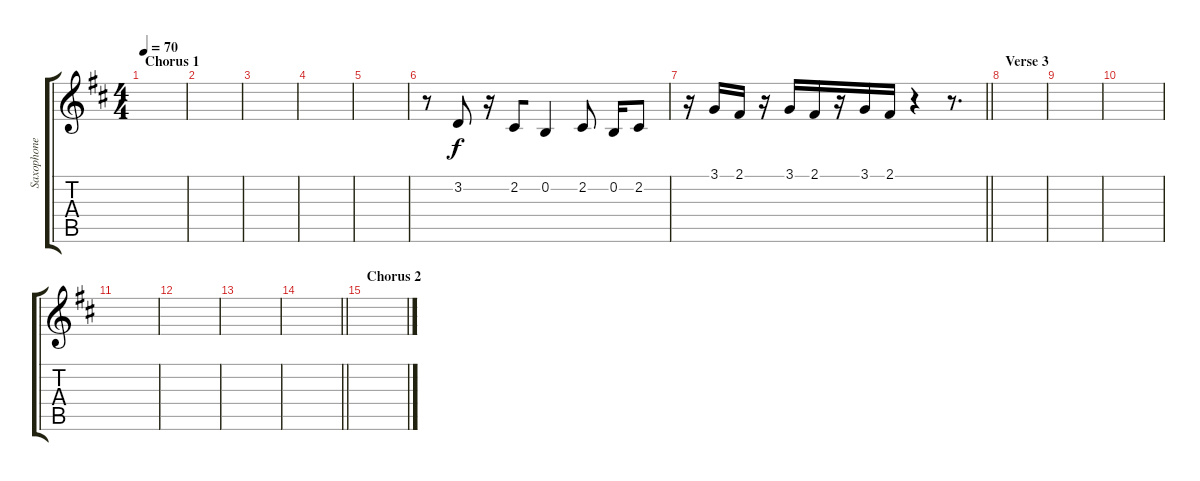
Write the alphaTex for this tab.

\track ("Saxophone" "Saxophone") {instrument tenorsax}
\staff {score tabs}
\tuning (E4 B3 G3 D3 A2 E2) {hide}
\ts (4 4)
\section ("" "Chorus 1")
\tempo 70
\clef g2
\ks bminor
|
|
|
|
|
r.8 3.2.8 r.16 2.2.8{beam merge} 0.2.4 2.2.8 0.2.16 2.2.8 |
\barLineRight lightlight
r.16 3.1.16{beam merge} 2.1.16 r.16 3.1.16 2.1.16 r.16 3.1.16{beam merge} 2.1.16 r.4{beam merge} r.8{d} |
\section ("" "Verse 3")
|
|
|
|
|
|
\barLineRight lightlight
|
\section ("" "Chorus 2")
